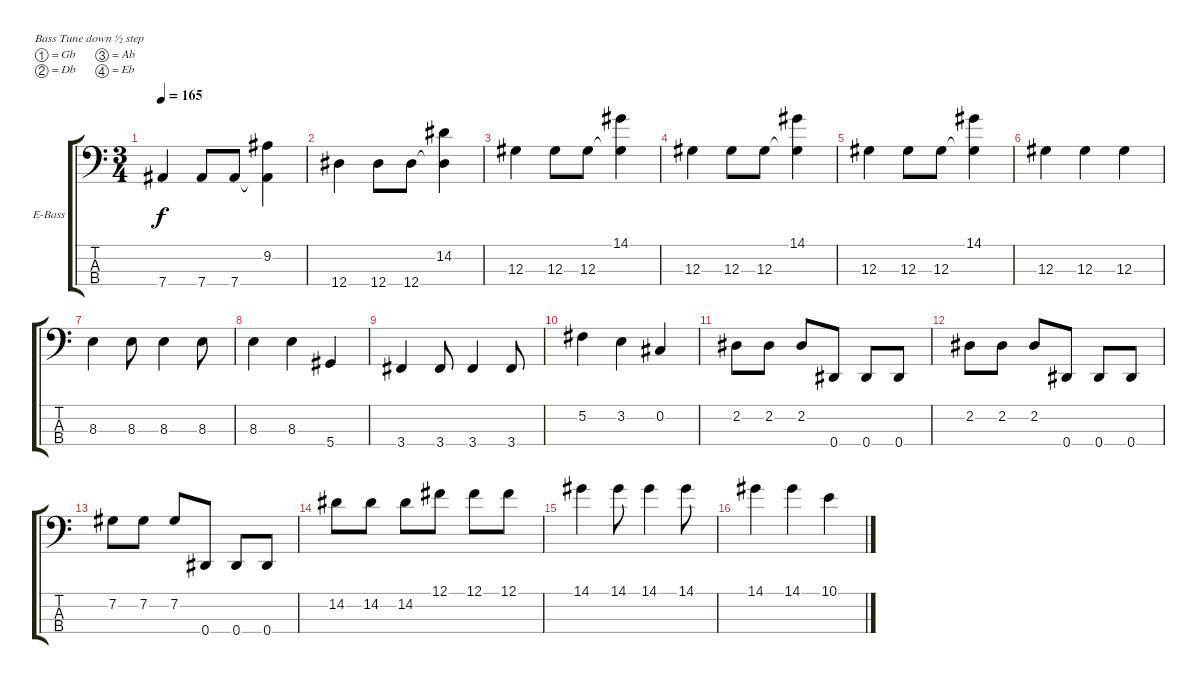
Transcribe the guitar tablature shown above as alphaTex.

\bracketExtendMode groupsimilarinstruments
\firstSystemTrackNameOrientation horizontal
\otherSystemsTrackNameOrientation horizontal
\track ("Electric Bass" "E-Bass") {instrument electricbassfinger}
\staff {score tabs}
\tuning (Gb2 Db2 Ab1 Eb1)
\ts (3 4)
\tempo 165
\clef f4
\ks c
7.4.4{dy f} 7.4.8 7.4.8 (9.2 7.4{t}).4 |
12.4.4 12.4.8 12.4.8 (14.2 12.4{t}).4 |
12.3.4 12.3.8 12.3.8 (14.1 12.3{t}).4 |
12.3.4 12.3.8 12.3.8 (14.1 12.3{t}).4 |
12.3.4 12.3.8 12.3.8 (14.1 12.3{t}).4 |
12.3.4 12.3.4 12.3.4 |
8.3.4 8.3.8 8.3.4 8.3.8 |
8.3.4 8.3.4 5.4.4 |
3.4.4 3.4.8 3.4.4 3.4.8 |
5.2.4 3.2.4 0.2.4 |
2.2.8 2.2.8 2.2.8 0.4.8 0.4.8 0.4.8 |
2.2.8 2.2.8 2.2.8 0.4.8 0.4.8 0.4.8 |
7.2.8 7.2.8 7.2.8 0.4.8 0.4.8 0.4.8 |
14.2.8 14.2.8 14.2.8 12.1.8 12.1.8 12.1.8 |
14.1.4 14.1.8 14.1.4 14.1.8 |
14.1.4 14.1.4 10.1.4
